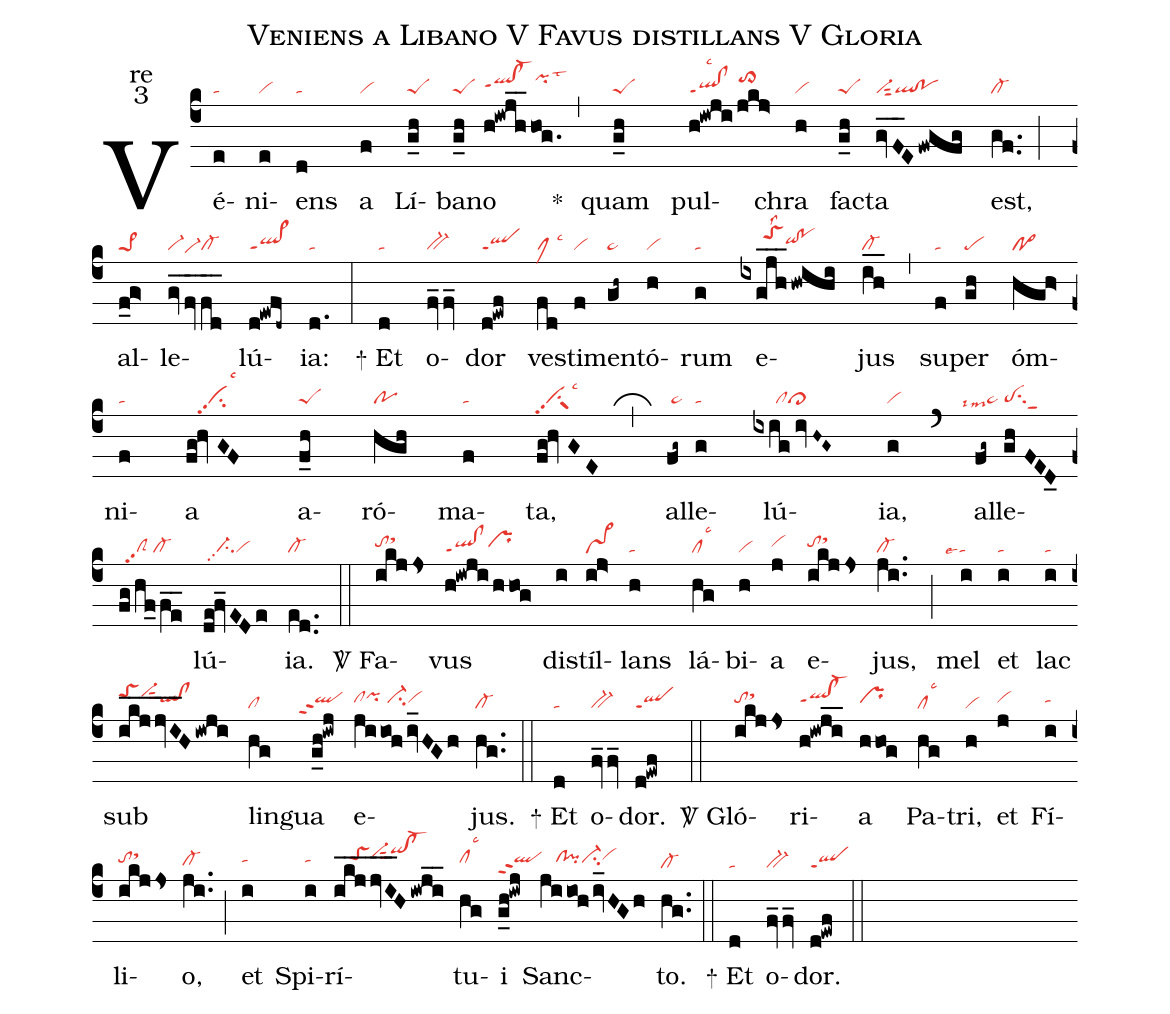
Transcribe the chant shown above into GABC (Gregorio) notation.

name:Veniens a Libano V Favus distillans V Gloria;
office-part:re;
mode:3;
nabc-lines:1;
%%
(c4) Vé(e|ta)ni(e|vi)ens(d|ta) a(f|vi) Lí(g_h|peS)ba(g_h|peS)no(h!iwjh__hog.|qlhh!cl-hhppt1pihjlst3) <sp>*</sp>(,)
quam(g_h|peS) pul(h!iwji/jkj>|ql!clppt1lsc2//to>hj)chra(h|vi)
fac(g_h|peS)ta(gvF__E/fwgfg|vi-sut2ql!po) est,(gf..|cl-) (;)
al(f_g>|pe>1)le(gv_fv_fd__|vi-vi-hecl-)lú(d!ewfd~|ql>ppt1)ia:(d.|ta) (:)

<sp>+</sp> Et(d|ta) o(fv_fv_|bv-)dor(d!ewf|qlppt1)
ves(fd|clMlsc3)ti(f|vi)men(gh~|pe~)tó(h|vi)rum(g|ta)
e(ixgjh___hwihi|//////toShjlss2qihh!pohh)jus(ih__|cl-) (,)
su(f|ta)per(gh|pe) óm(hgh>|po>)ni(f|ta)a(fg@hvGF|///cipp2lsc3)
a(f_h|peS)ró(hgh|po)ma(f|ta)ta,(fg@hvGE|ciMpp2lsc3) (,_)
al(fg~|/pe~)le(g|ta)lú(ixig/ivH~G~|//////clci~)ia,(g|vi) (`)
al(fg~|```pe~lsim7)le(ghFED_0z|pesu2sut1|fg/hf_/fe__|//clSpp2/cl-)lú(de@fv_EDe|///ci-pp2vi)ia.(ed..|cl-) (::)

<sp>V/</sp> Fa(ikjjs|tohhsthj)vus(h!iwjihhog|ql!clppt1prhh)
dis(i)tíl(ij>|vs>)lans(h|ta) lá(hg|cllsc3)bi(h|vi)a(j|vihh)
e(ikjjs|tohhsthj)jus,(ji..|cl-) (;)
mel(i|````talse4) et(i|ta) lac(i|ta) sub(ikj___jvI__H/iwji|toShjvi-hjsut2qlhh!clhh)
lin(hg|cl)gua(g_h!iwj|```qlhhppt2) e(jiioh/iv_HGh|clhhpihi/ci-hhvihh)jus.(hg..|cl-) (::)

<sp>+</sp> Et(d|ta) o(fv_fv_|bv-)dor.(d!ewf|qlppt1) (::)

<sp>V/</sp> Gló(ikjjs|tohhsthj)ri(h!iwji__|qlhh!cl-hhppt1)a(hhog|prhh) Pa(hg|cllsc3)tri,(h|vi) et(j|vihh) Fí(i|tahh)li(ikjjs|tohhsthj)o,(ji..|cl-hg) (;) et(i|tahh) Spi(i|tahh)rí(ikjjvI_____H/iwji__|////toShivi-hjsut2qihk!cl-hk)tu(hg|clhhlsc3)i(g_h!iwj|qlhhppt2) Sanc(jiioh/iv_HGh|////clhh!pihhci-hhvihi)to.(hg..|cl-) (::)

<sp>+</sp> Et(d|ta) o(fv_fv_|bv-)dor.(d!ewf|qlppt1) (::)
